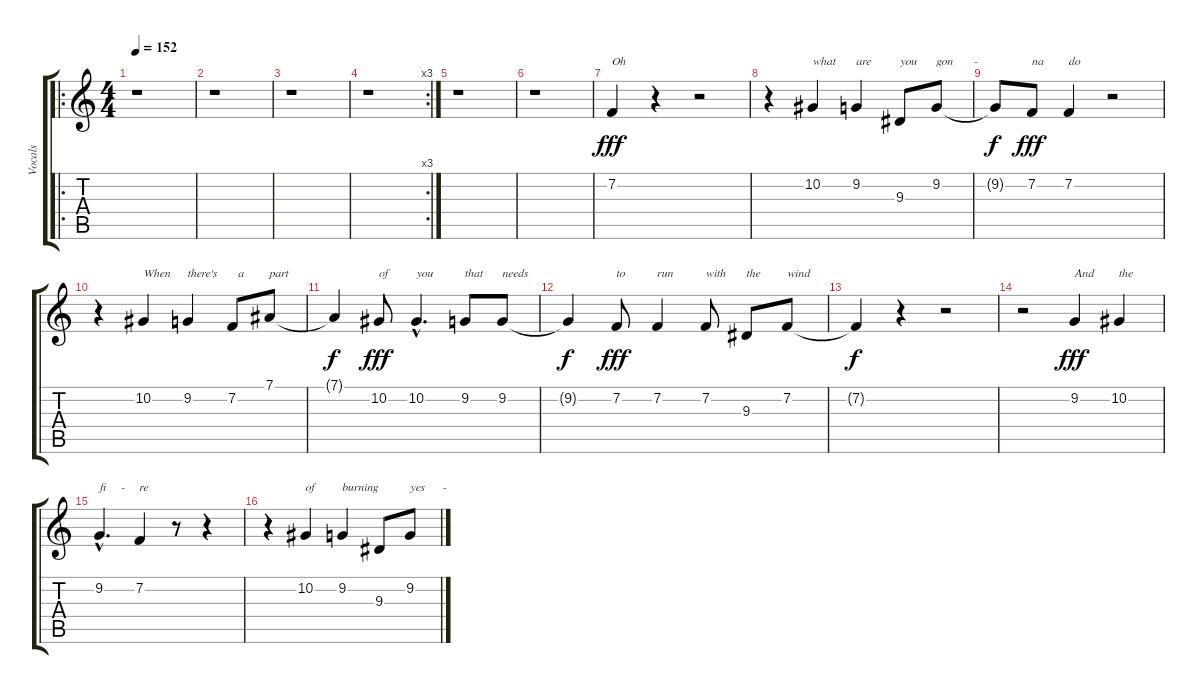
\track ("Vocals" "Vocals") {instrument tenorsax}
\staff {score tabs}
\tuning (Eb4 Bb3 Gb3 Db3 Ab2 Eb2) {hide}
\ro
\ts (4 4)
\tempo 152
\clef g2
\ks c
r.1{dy fff instrument tenorsax} |
r.1 |
r.1 |
\rc 3
r.1 |
r.1 |
r.1 |
7.2.4{txt "Oh"} r.4 r.2 |
r.4 10.2.4{txt "what"} 9.2.4{txt "are"} 9.3.8{txt "you"} 9.2.8{txt "gon       -"} |
9.2{t}.8{dy f} 7.2.8{txt "na" dy fff} 7.2.4{txt "do"} r.2 |
r.4 10.2.4{txt "When"} 9.2.4{txt "there's"} 7.2.8{txt "  a"} 7.1.8{txt "part"} |
7.1{t}.4{dy f} 10.2.8{txt "of" dy fff} 10.2{hac}.4{d txt "you"} 9.2.8{txt "that"} 9.2.8{txt "needs"} |
9.2{t}.4{dy f} 7.2.8{txt "to" dy fff} 7.2.4{txt "run"} 7.2.8{txt "with"} 9.3.8{txt "the"} 7.2.8{txt "wind"} |
7.2{t}.4{dy f} r.4 r.2 |
r.2 9.2.4{txt "And" dy fff} 10.2.4{txt "the"} |
9.2{hac}.4{d txt "fi     -"} 7.2.4{txt "re"} r.8 r.4 |
r.4 10.2.4{txt "of"} 9.2.4{txt "burning"} 9.3.8 9.2.8{txt "yes      -"}
